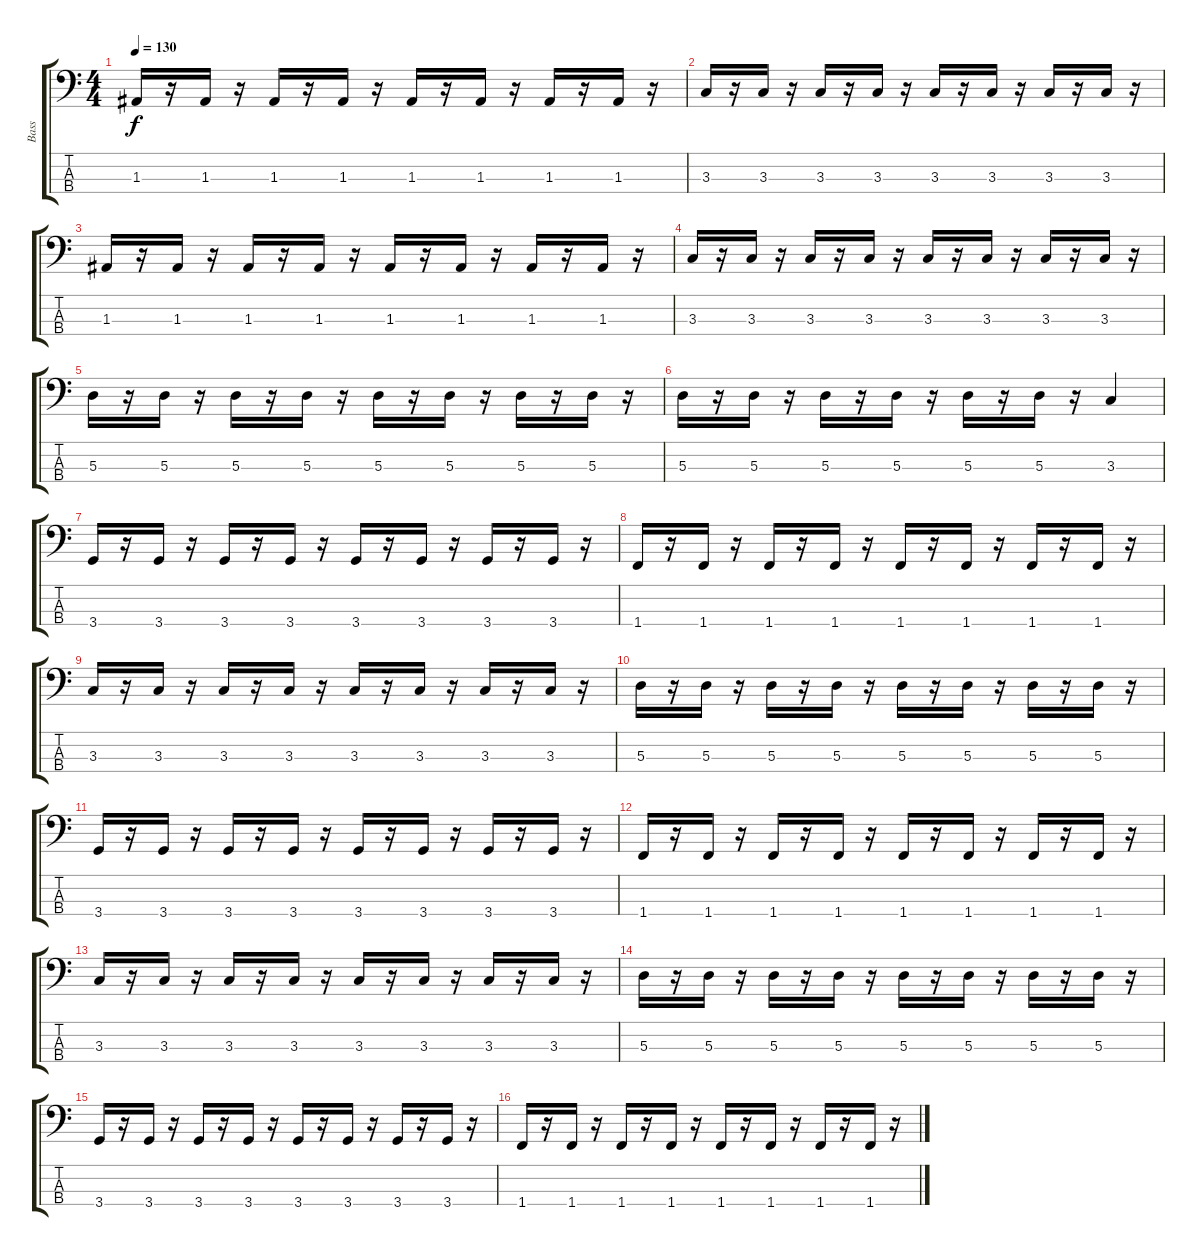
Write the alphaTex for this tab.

\track ("Bass" "Bass") {instrument electricbassfinger}
\staff {score tabs}
\tuning (G2 D2 A1 E1) {hide}
\ts (4 4)
\tempo 130
\clef f4
\ks c
1.3.16{dy f} r.16 1.3.16 r.16 1.3.16 r.16 1.3.16 r.16 1.3.16 r.16 1.3.16 r.16 1.3.16 r.16 1.3.16 r.16 |
3.3.16 r.16 3.3.16 r.16 3.3.16 r.16 3.3.16 r.16 3.3.16 r.16 3.3.16 r.16 3.3.16 r.16 3.3.16 r.16 |
1.3.16 r.16 1.3.16 r.16 1.3.16 r.16 1.3.16 r.16 1.3.16 r.16 1.3.16 r.16 1.3.16 r.16 1.3.16 r.16 |
3.3.16 r.16 3.3.16 r.16 3.3.16 r.16 3.3.16 r.16 3.3.16 r.16 3.3.16 r.16 3.3.16 r.16 3.3.16 r.16 |
5.3.16 r.16 5.3.16 r.16 5.3.16 r.16 5.3.16 r.16 5.3.16 r.16 5.3.16 r.16 5.3.16 r.16 5.3.16 r.16 |
5.3.16 r.16 5.3.16 r.16 5.3.16 r.16 5.3.16 r.16 5.3.16 r.16 5.3.16 r.16 3.3.4 |
3.4.16 r.16 3.4.16 r.16 3.4.16 r.16 3.4.16 r.16 3.4.16 r.16 3.4.16 r.16 3.4.16 r.16 3.4.16 r.16 |
1.4.16 r.16 1.4.16 r.16 1.4.16 r.16 1.4.16 r.16 1.4.16 r.16 1.4.16 r.16 1.4.16 r.16 1.4.16 r.16 |
3.3.16 r.16 3.3.16 r.16 3.3.16 r.16 3.3.16 r.16 3.3.16 r.16 3.3.16 r.16 3.3.16 r.16 3.3.16 r.16 |
5.3.16 r.16 5.3.16 r.16 5.3.16 r.16 5.3.16 r.16 5.3.16 r.16 5.3.16 r.16 5.3.16 r.16 5.3.16 r.16 |
3.4.16 r.16 3.4.16 r.16 3.4.16 r.16 3.4.16 r.16 3.4.16 r.16 3.4.16 r.16 3.4.16 r.16 3.4.16 r.16 |
1.4.16 r.16 1.4.16 r.16 1.4.16 r.16 1.4.16 r.16 1.4.16 r.16 1.4.16 r.16 1.4.16 r.16 1.4.16 r.16 |
3.3.16 r.16 3.3.16 r.16 3.3.16 r.16 3.3.16 r.16 3.3.16 r.16 3.3.16 r.16 3.3.16 r.16 3.3.16 r.16 |
5.3.16 r.16 5.3.16 r.16 5.3.16 r.16 5.3.16 r.16 5.3.16 r.16 5.3.16 r.16 5.3.16 r.16 5.3.16 r.16 |
3.4.16 r.16 3.4.16 r.16 3.4.16 r.16 3.4.16 r.16 3.4.16 r.16 3.4.16 r.16 3.4.16 r.16 3.4.16 r.16 |
1.4.16 r.16 1.4.16 r.16 1.4.16 r.16 1.4.16 r.16 1.4.16 r.16 1.4.16 r.16 1.4.16 r.16 1.4.16 r.16
